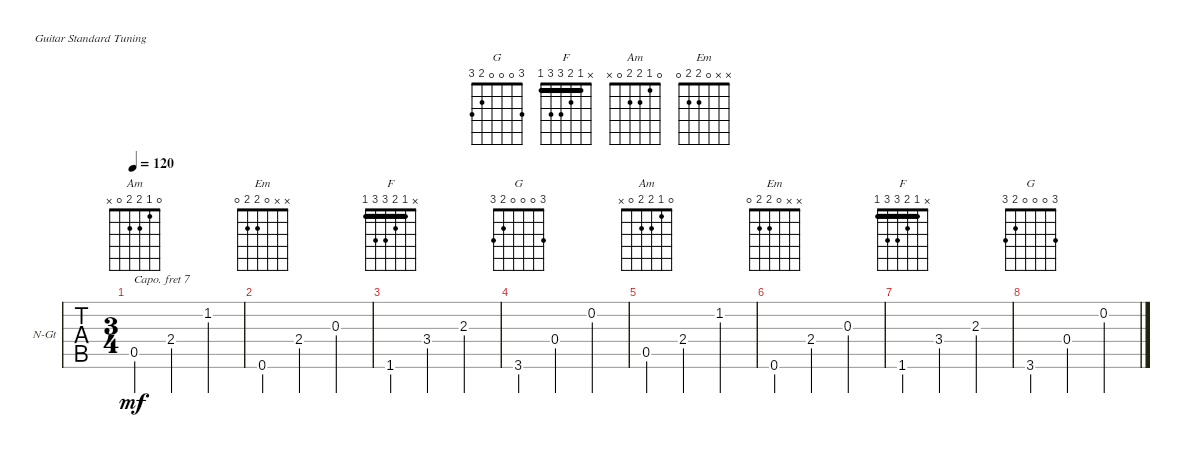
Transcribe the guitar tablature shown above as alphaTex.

\bracketExtendMode groupsimilarinstruments
\firstSystemTrackNameOrientation horizontal
\otherSystemsTrackNameOrientation horizontal
\chordDiagramsInScore
\track ("Guitar" "N-Gt") {instrument acousticguitarnylon}
\staff {tabs}
\capo 7
\tuning (E4 B3 G3 D3 A2 E2)
\chord ("G" 3 0 0 0 2 3)
\chord ("F" x 1 2 3 3 1) {barre 1}
\chord ("Am" 0 1 2 2 0 x)
\chord ("Em" x x 0 2 2 0)
\ts (3 4)
\tempo 120
\clef g2
\ks c
0.5.4{ch "Am" dy mf} 2.4.4 1.2.4 |
0.6.4{ch "Em"} 2.4.4 0.3.4 |
1.6.4{ch "F"} 3.4.4 2.3.4 |
3.6.4{ch "G"} 0.4.4 0.2.4 |
0.5.4{ch "Am"} 2.4.4 1.2.4 |
0.6.4{ch "Em"} 2.4.4 0.3.4 |
1.6.4{ch "F"} 3.4.4 2.3.4 |
3.6.4{ch "G"} 0.4.4 0.2.4
